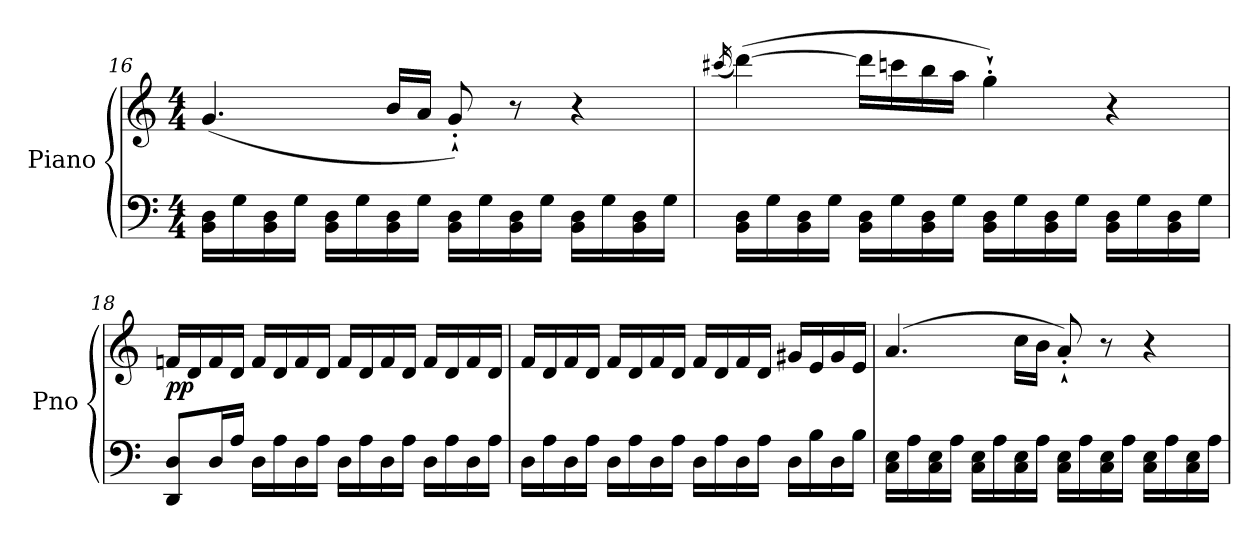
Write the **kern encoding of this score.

**kern	**kern	**dynam
*part1	*part1	*part1
*staff2	*staff1	*staff1/2
*I"Piano	*	*
*I'Pno	*	*
!!LO:PB:g=z
*clefF4	*clefG2	*
*k[]	*k[]	*
*M4/4	*M4/4	*
=16	=16	=16
16BB\ 16D\LL	(4.g/	.
16G\	.	.
16BB\ 16D\	.	.
16G\JJ	.	.
16BB\ 16D\LL	.	.
16G\	.	.
16BB\ 16D\	16b/LL	.
16G\JJ	16a/JJ	.
16BB\ 16D\LL	8g'`/)	.
16G\	.	.
16BB\ 16D\	8r	.
16G\JJ	.	.
16BB\ 16D\LL	4r	.
16G\	.	.
16BB\ 16D\	.	.
16G\JJ	.	.
=17	=17	=17
.	(16qccc#X/	.
16BB\ 16D\LL	([4ddd\)	.
16G\	.	.
16BB\ 16D\	.	.
16G\JJ	.	.
16BB\ 16D\LL	16ddd\LL]	.
16G\	16cccn\	.
16BB\ 16D\	16bb\	.
16G\JJ	16aa\JJ	.
16BB\ 16D\LL	4gg'`\)	.
16G\	.	.
16BB\ 16D\	.	.
16G\JJ	.	.
16BB\ 16D\LL	4r	.
16G\	.	.
16BB\ 16D\	.	.
16G\JJ	.	.
=18	=18	=18
!	!	!LO:DY:b
8DD/ 8D/L	16fn/LL	pp
.	16d/	.
16D/L	16f/	.
16A/JJ	16d/JJ	.
16D\LL	16f/LL	.
16A\	16d/	.
16D\	16f/	.
16A\JJ	16d/JJ	.
16D\LL	16f/LL	.
16A\	16d/	.
16D\	16f/	.
16A\JJ	16d/JJ	.
16D\LL	16f/LL	.
16A\	16d/	.
16D\	16f/	.
16A\JJ	16d/JJ	.
!!LO:LB:g=z
=19	=19	=19
16D\LL	16f/LL	.
16A\	16d/	.
16D\	16f/	.
16A\JJ	16d/JJ	.
16D\LL	16f/LL	.
16A\	16d/	.
16D\	16f/	.
16A\JJ	16d/JJ	.
16D\LL	16f/LL	.
16A\	16d/	.
16D\	16f/	.
16A\JJ	16d/JJ	.
16D\LL	16g#X/LL	.
16B\	16e/	.
16D\	16g#/	.
16B\JJ	16e/JJ	.
=20	=20	=20
16C\ 16E\LL	(4.a/	.
16A\	.	.
16C\ 16E\	.	.
16A\JJ	.	.
16C\ 16E\LL	.	.
16A\	.	.
16C\ 16E\	16cc\LL	.
16A\JJ	16b\JJ	.
16C\ 16E\LL	8a'`/)	.
16A\	.	.
16C\ 16E\	8r	.
16A\JJ	.	.
16C\ 16E\LL	4r	.
16A\	.	.
16C\ 16E\	.	.
16A\JJ	.	.
=	=	=
*-	*-	*-
